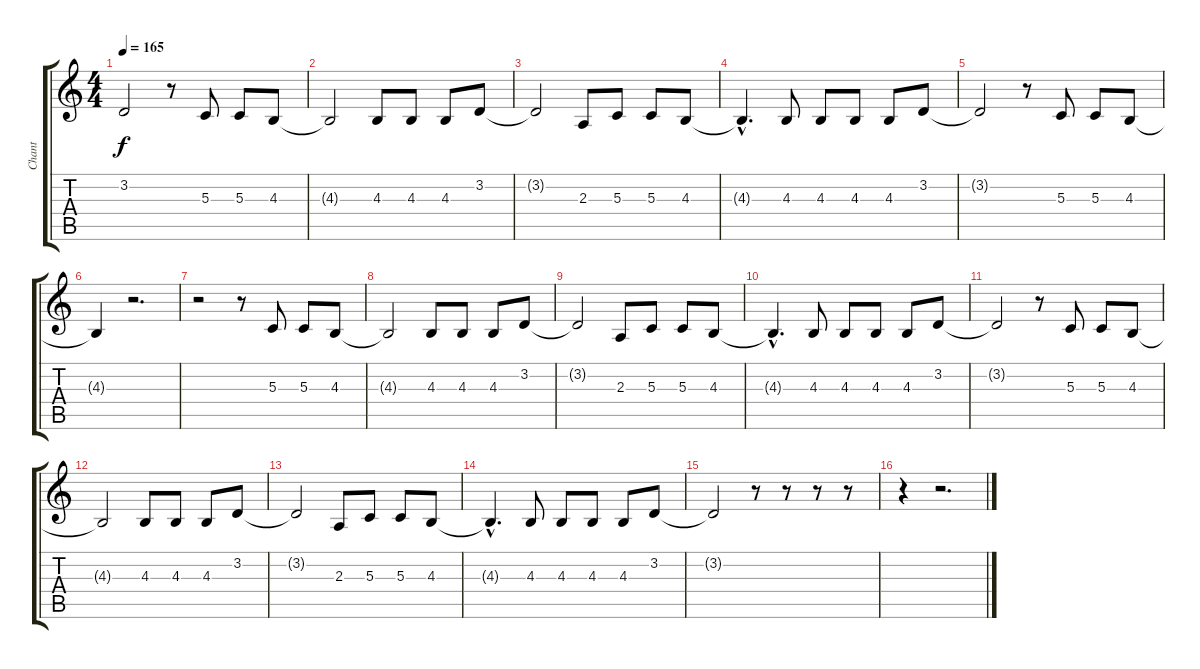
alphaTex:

\track ("Chant" "Chant") {instrument lead2sawtooth}
\staff {score tabs}
\tuning (E4 B3 G3 D3 A2 E2) {hide}
\ts (4 4)
\tempo 165
\clef g2
\ks c
3.2{t}.2{dy f} r.8 5.3.8 5.3.8 4.3.8 |
4.3{t}.2 4.3.8 4.3.8 4.3.8 3.2.8 |
3.2{t}.2 2.3.8 5.3.8 5.3.8 4.3.8 |
4.3{hac t}.4{d} 4.3.8 4.3.8 4.3.8 4.3.8 3.2.8 |
3.2{t}.2 r.8 5.3.8 5.3.8 4.3.8 |
4.3{t}.4 r.2{d} |
r.2 r.8 5.3.8 5.3.8 4.3.8 |
4.3{t}.2{volume 16} 4.3.8 4.3.8 4.3.8 3.2.8 |
3.2{t}.2 2.3.8 5.3.8 5.3.8 4.3.8 |
4.3{hac t}.4{d} 4.3.8 4.3.8 4.3.8 4.3.8 3.2.8 |
3.2{t}.2 r.8 5.3.8 5.3.8 4.3.8 |
4.3{t}.2 4.3.8 4.3.8 4.3.8 3.2.8 |
3.2{t}.2 2.3.8 5.3.8 5.3.8 4.3.8 |
4.3{hac t}.4{d} 4.3.8 4.3.8 4.3.8 4.3.8 3.2.8 |
3.2{t}.2 r.8 r.8 r.8 r.8 |
r.4 r.2{d}
